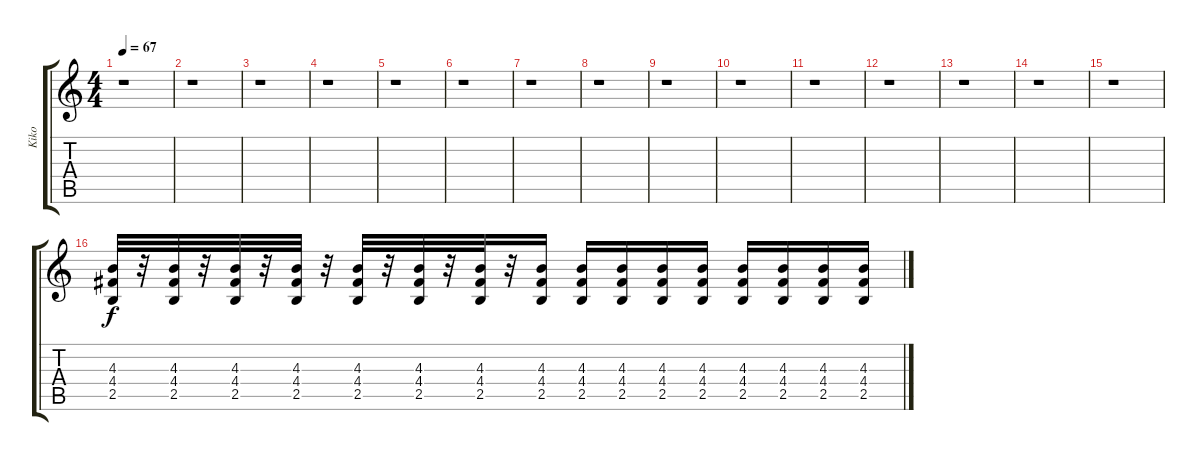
\track ("Kiko" "Kiko") {instrument distortionguitar}
\staff {score tabs}
\tuning (E4 B3 G3 D3 A2 E2) {hide}
\ts (4 4)
\tempo 67
\clef g2
\ks c
r.1{dy f instrument distortionguitar} |
r.1 |
r.1 |
r.1 |
r.1 |
r.1 |
r.1 |
r.1 |
r.1 |
r.1 |
r.1 |
r.1 |
r.1 |
r.1 |
r.1 |
(4.3 4.4 2.5).32 r.32 (4.3 4.4 2.5).32 r.32 (4.3 4.4 2.5).32 r.32 (4.3 4.4 2.5).32 r.32 (4.3 4.4 2.5).32 r.32 (4.3 4.4 2.5).32 r.32 (4.3 4.4 2.5).32 r.32 (4.3 4.4 2.5).16 (4.3 4.4 2.5).16 (4.3 4.4 2.5).16 (4.3 4.4 2.5).16 (4.3 4.4 2.5).16 (4.3 4.4 2.5).16 (4.3 4.4 2.5).16 (4.3 4.4 2.5).16 (4.3 4.4 2.5).16
